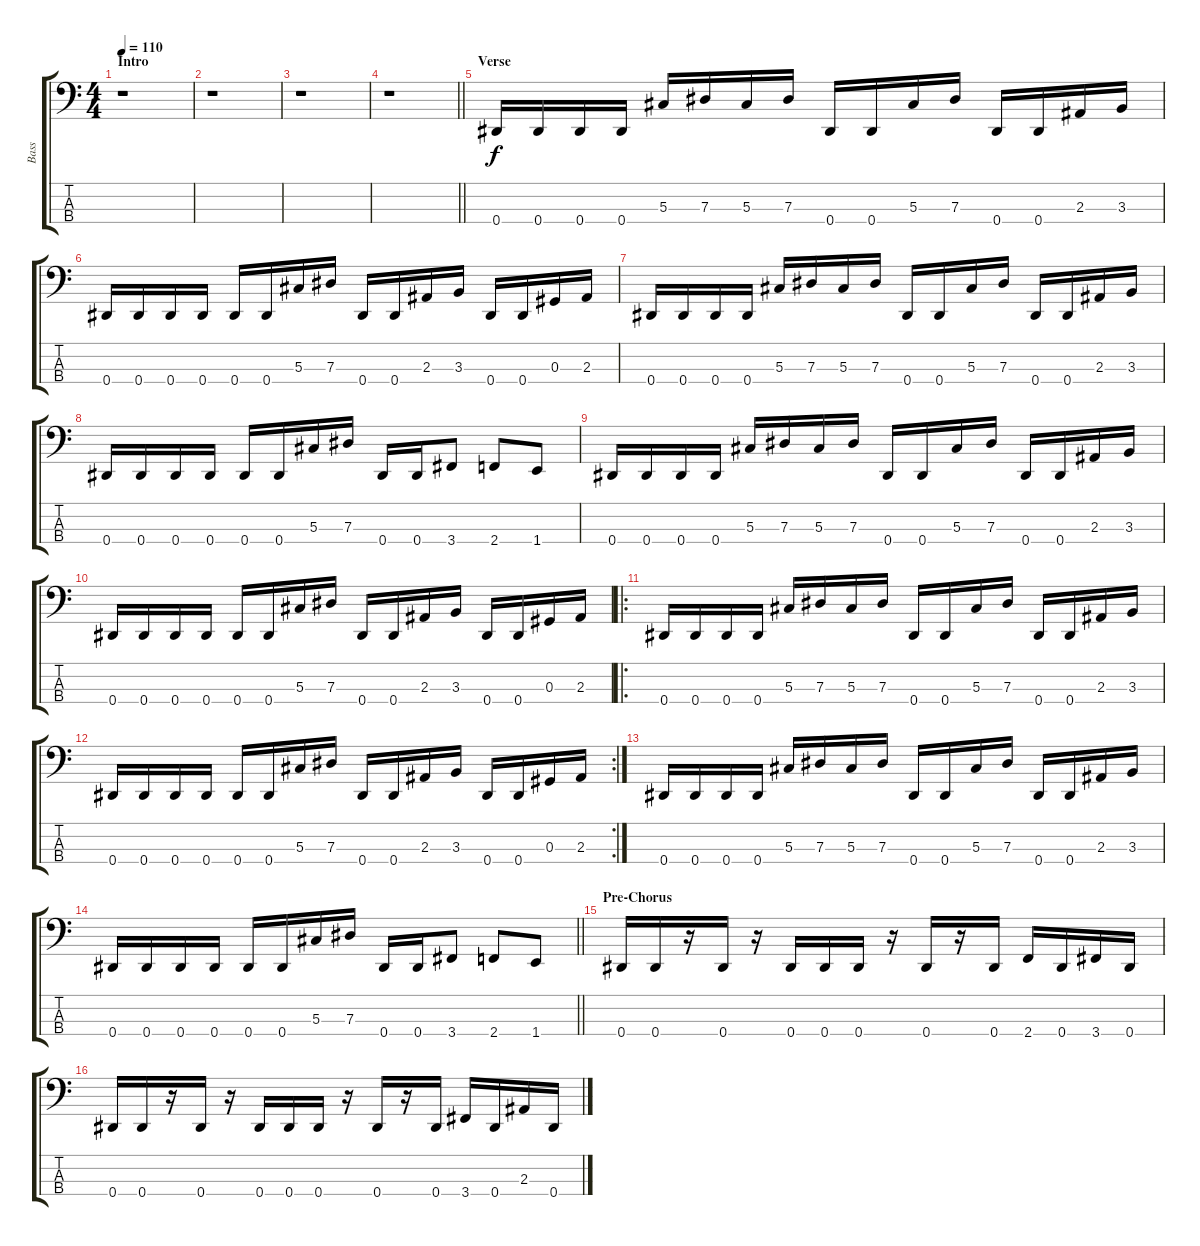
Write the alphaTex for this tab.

\track ("Bass" "Bass") {instrument electricbassfinger}
\staff {score tabs}
\tuning (Gb2 Db2 Ab1 Eb1) {hide}
\ts (4 4)
\section ("" "Intro")
\tempo 110
\clef f4
\ks c
r.1{dy f instrument electricbassfinger} |
r.1 |
r.1 |
\barLineRight lightlight
r.1 |
\section ("" "Verse")
0.4.16 0.4.16 0.4.16 0.4.16 5.3.16 7.3.16 5.3.16 7.3.16 0.4.16 0.4.16 5.3.16 7.3.16 0.4.16 0.4.16 2.3.16 3.3.16 |
0.4.16 0.4.16 0.4.16 0.4.16 0.4.16 0.4.16 5.3.16 7.3.16 0.4.16 0.4.16 2.3.16 3.3.16 0.4.16 0.4.16 0.3.16 2.3.16 |
0.4.16 0.4.16 0.4.16 0.4.16 5.3.16 7.3.16 5.3.16 7.3.16 0.4.16 0.4.16 5.3.16 7.3.16 0.4.16 0.4.16 2.3.16 3.3.16 |
0.4.16 0.4.16 0.4.16 0.4.16 0.4.16 0.4.16 5.3.16 7.3.16 0.4.16 0.4.16 3.4.8 2.4.8 1.4.8 |
0.4.16 0.4.16 0.4.16 0.4.16 5.3.16 7.3.16 5.3.16 7.3.16 0.4.16 0.4.16 5.3.16 7.3.16 0.4.16 0.4.16 2.3.16 3.3.16 |
0.4.16 0.4.16 0.4.16 0.4.16 0.4.16 0.4.16 5.3.16 7.3.16 0.4.16 0.4.16 2.3.16 3.3.16 0.4.16 0.4.16 0.3.16 2.3.16 |
\ro
0.4.16 0.4.16 0.4.16 0.4.16 5.3.16 7.3.16 5.3.16 7.3.16 0.4.16 0.4.16 5.3.16 7.3.16 0.4.16 0.4.16 2.3.16 3.3.16 |
\rc 2
0.4.16 0.4.16 0.4.16 0.4.16 0.4.16 0.4.16 5.3.16 7.3.16 0.4.16 0.4.16 2.3.16 3.3.16 0.4.16 0.4.16 0.3.16 2.3.16 |
0.4.16 0.4.16 0.4.16 0.4.16 5.3.16 7.3.16 5.3.16 7.3.16 0.4.16 0.4.16 5.3.16 7.3.16 0.4.16 0.4.16 2.3.16 3.3.16 |
\barLineRight lightlight
0.4.16 0.4.16 0.4.16 0.4.16 0.4.16 0.4.16 5.3.16 7.3.16 0.4.16 0.4.16 3.4.8 2.4.8 1.4.8 |
\section ("" "Pre-Chorus")
0.4.16 0.4.16 r.16 0.4.16 r.16 0.4.16 0.4.16 0.4.16 r.16 0.4.16 r.16 0.4.16 2.4.16 0.4.16 3.4.16 0.4.16 |
0.4.16 0.4.16 r.16 0.4.16 r.16 0.4.16 0.4.16 0.4.16 r.16 0.4.16 r.16 0.4.16 3.4.16 0.4.16 2.3.16 0.4.16
